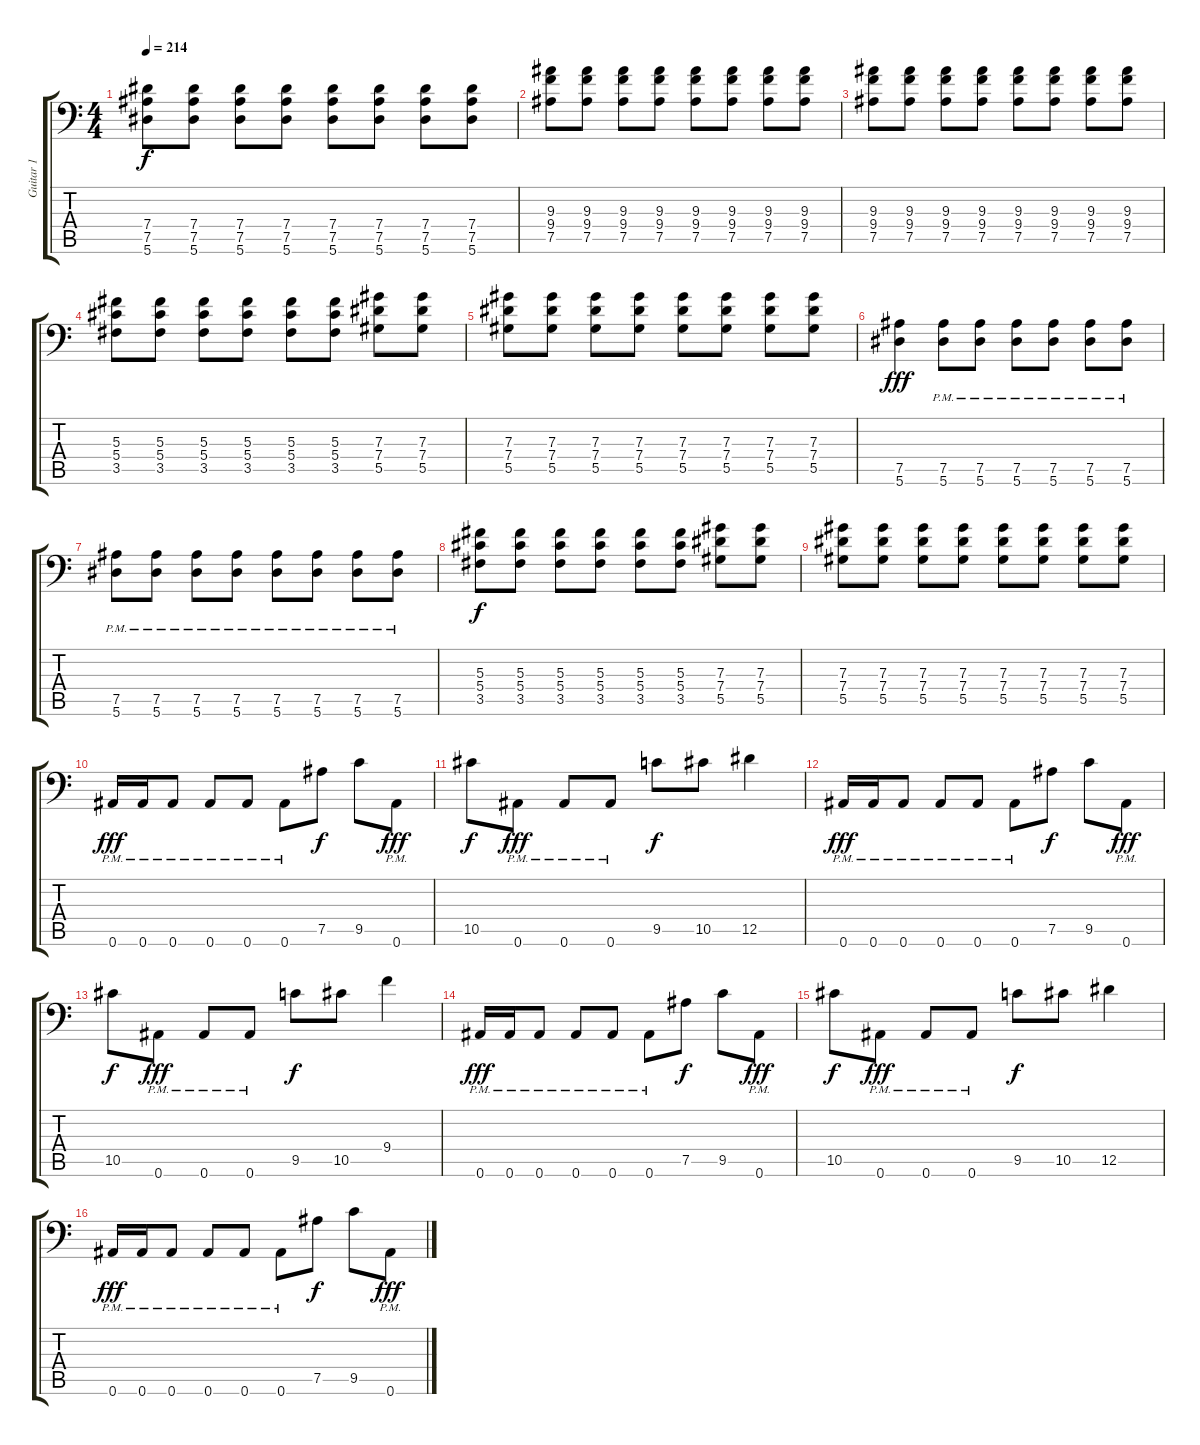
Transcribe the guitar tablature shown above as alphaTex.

\track ("Guitar 1" "Guitar 1") {instrument distortionguitar}
\staff {score tabs}
\tuning (Bb3 F3 Db3 Ab2 Eb2 Bb1) {hide}
\ts (4 4)
\tempo 214
\clef f4
\ks c
(7.4 7.5 5.6).8{dy f} (7.4 7.5 5.6).8 (7.4 7.5 5.6).8 (7.4 7.5 5.6).8 (7.4 7.5 5.6).8 (7.4 7.5 5.6).8 (7.4 7.5 5.6).8 (7.4 7.5 5.6).8 |
(9.3 9.4 7.5).8 (9.3 9.4 7.5).8 (9.3 9.4 7.5).8 (9.3 9.4 7.5).8 (9.3 9.4 7.5).8 (9.3 9.4 7.5).8 (9.3 9.4 7.5).8 (9.3 9.4 7.5).8 |
(9.3 9.4 7.5).8 (9.3 9.4 7.5).8 (9.3 9.4 7.5).8 (9.3 9.4 7.5).8 (9.3 9.4 7.5).8 (9.3 9.4 7.5).8 (9.3 9.4 7.5).8 (9.3 9.4 7.5).8 |
(5.3 5.4 3.5).8 (5.3 5.4 3.5).8 (5.3 5.4 3.5).8 (5.3 5.4 3.5).8 (5.3 5.4 3.5).8 (5.3 5.4 3.5).8 (7.3 7.4 5.5).8 (7.3 7.4 5.5).8 |
(7.3 7.4 5.5).8 (7.3 7.4 5.5).8 (7.3 7.4 5.5).8 (7.3 7.4 5.5).8 (7.3 7.4 5.5).8 (7.3 7.4 5.5).8 (7.3 7.4 5.5).8 (7.3 7.4 5.5).8 |
(7.5 5.6).4{dy fff} (7.5{pm} 5.6{pm}).8 (7.5{pm} 5.6{pm}).8 (7.5{pm} 5.6{pm}).8 (7.5{pm} 5.6{pm}).8 (7.5{pm} 5.6{pm}).8 (7.5{pm} 5.6{pm}).8 |
(7.5{pm} 5.6{pm}).8 (7.5{pm} 5.6{pm}).8 (7.5{pm} 5.6{pm}).8 (7.5{pm} 5.6{pm}).8 (7.5{pm} 5.6{pm}).8 (7.5{pm} 5.6{pm}).8 (7.5{pm} 5.6{pm}).8 (7.5{pm} 5.6{pm}).8 |
(5.3 5.4 3.5).8{dy f} (5.3 5.4 3.5).8 (5.3 5.4 3.5).8 (5.3 5.4 3.5).8 (5.3 5.4 3.5).8 (5.3 5.4 3.5).8 (7.3 7.4 5.5).8 (7.3 7.4 5.5).8 |
(7.3 7.4 5.5).8 (7.3 7.4 5.5).8 (7.3 7.4 5.5).8 (7.3 7.4 5.5).8 (7.3 7.4 5.5).8 (7.3 7.4 5.5).8 (7.3 7.4 5.5).8 (7.3 7.4 5.5).8 |
0.6{pm}.16{dy fff} 0.6{pm}.16 0.6{pm}.8 0.6{pm}.8 0.6{pm}.8 0.6{pm}.8 7.5.8{dy f} 9.5.8 0.6{pm}.8{dy fff} |
10.5.8{dy f} 0.6{pm}.8{dy fff} 0.6{pm}.8 0.6{pm}.8 9.5.8{dy f} 10.5.8 12.5.4 |
0.6{pm}.16{dy fff} 0.6{pm}.16 0.6{pm}.8 0.6{pm}.8 0.6{pm}.8 0.6{pm}.8 7.5.8{dy f} 9.5.8 0.6{pm}.8{dy fff} |
10.5.8{dy f} 0.6{pm}.8{dy fff} 0.6{pm}.8 0.6{pm}.8 9.5.8{dy f} 10.5.8 9.4.4 |
0.6{pm}.16{dy fff} 0.6{pm}.16 0.6{pm}.8 0.6{pm}.8 0.6{pm}.8 0.6{pm}.8 7.5.8{dy f} 9.5.8 0.6{pm}.8{dy fff} |
10.5.8{dy f} 0.6{pm}.8{dy fff} 0.6{pm}.8 0.6{pm}.8 9.5.8{dy f} 10.5.8 12.5.4 |
0.6{pm}.16{dy fff} 0.6{pm}.16 0.6{pm}.8 0.6{pm}.8 0.6{pm}.8 0.6{pm}.8 7.5.8{dy f} 9.5.8 0.6{pm}.8{dy fff}
